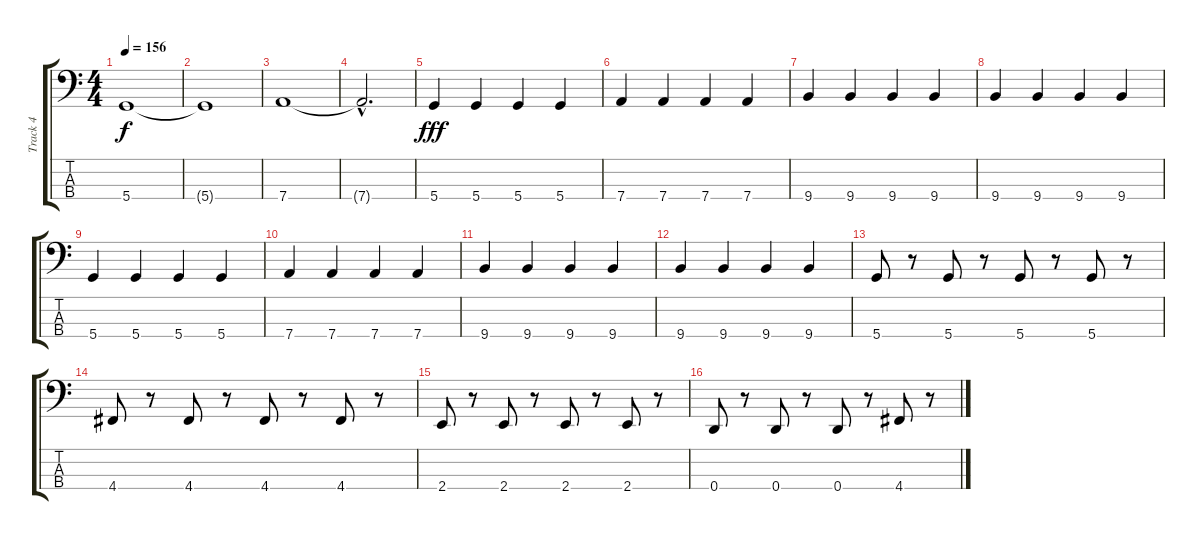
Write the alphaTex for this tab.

\track ("Track 4" "Track 4") {instrument electricbassfinger}
\staff {score tabs}
\tuning (G2 D2 A1 D1) {hide}
\ts (4 4)
\tempo 156
\clef f4
\ks c
5.4.1{dy f} |
5.4{t}.1 |
7.4.1 |
7.4{hac t}.2{d} |
5.4.4{dy fff} 5.4.4 5.4.4 5.4.4 |
7.4.4 7.4.4 7.4.4 7.4.4 |
9.4.4 9.4.4 9.4.4 9.4.4 |
9.4.4 9.4.4 9.4.4 9.4.4 |
5.4.4 5.4.4 5.4.4 5.4.4 |
7.4.4 7.4.4 7.4.4 7.4.4 |
9.4.4 9.4.4 9.4.4 9.4.4 |
9.4.4 9.4.4 9.4.4 9.4.4 |
5.4.8 r.8 5.4.8 r.8 5.4.8 r.8 5.4.8 r.8 |
4.4.8 r.8 4.4.8 r.8 4.4.8 r.8 4.4.8 r.8 |
2.4.8 r.8 2.4.8 r.8 2.4.8 r.8 2.4.8 r.8 |
0.4.8 r.8 0.4.8 r.8 0.4.8 r.8 4.4.8 r.8
